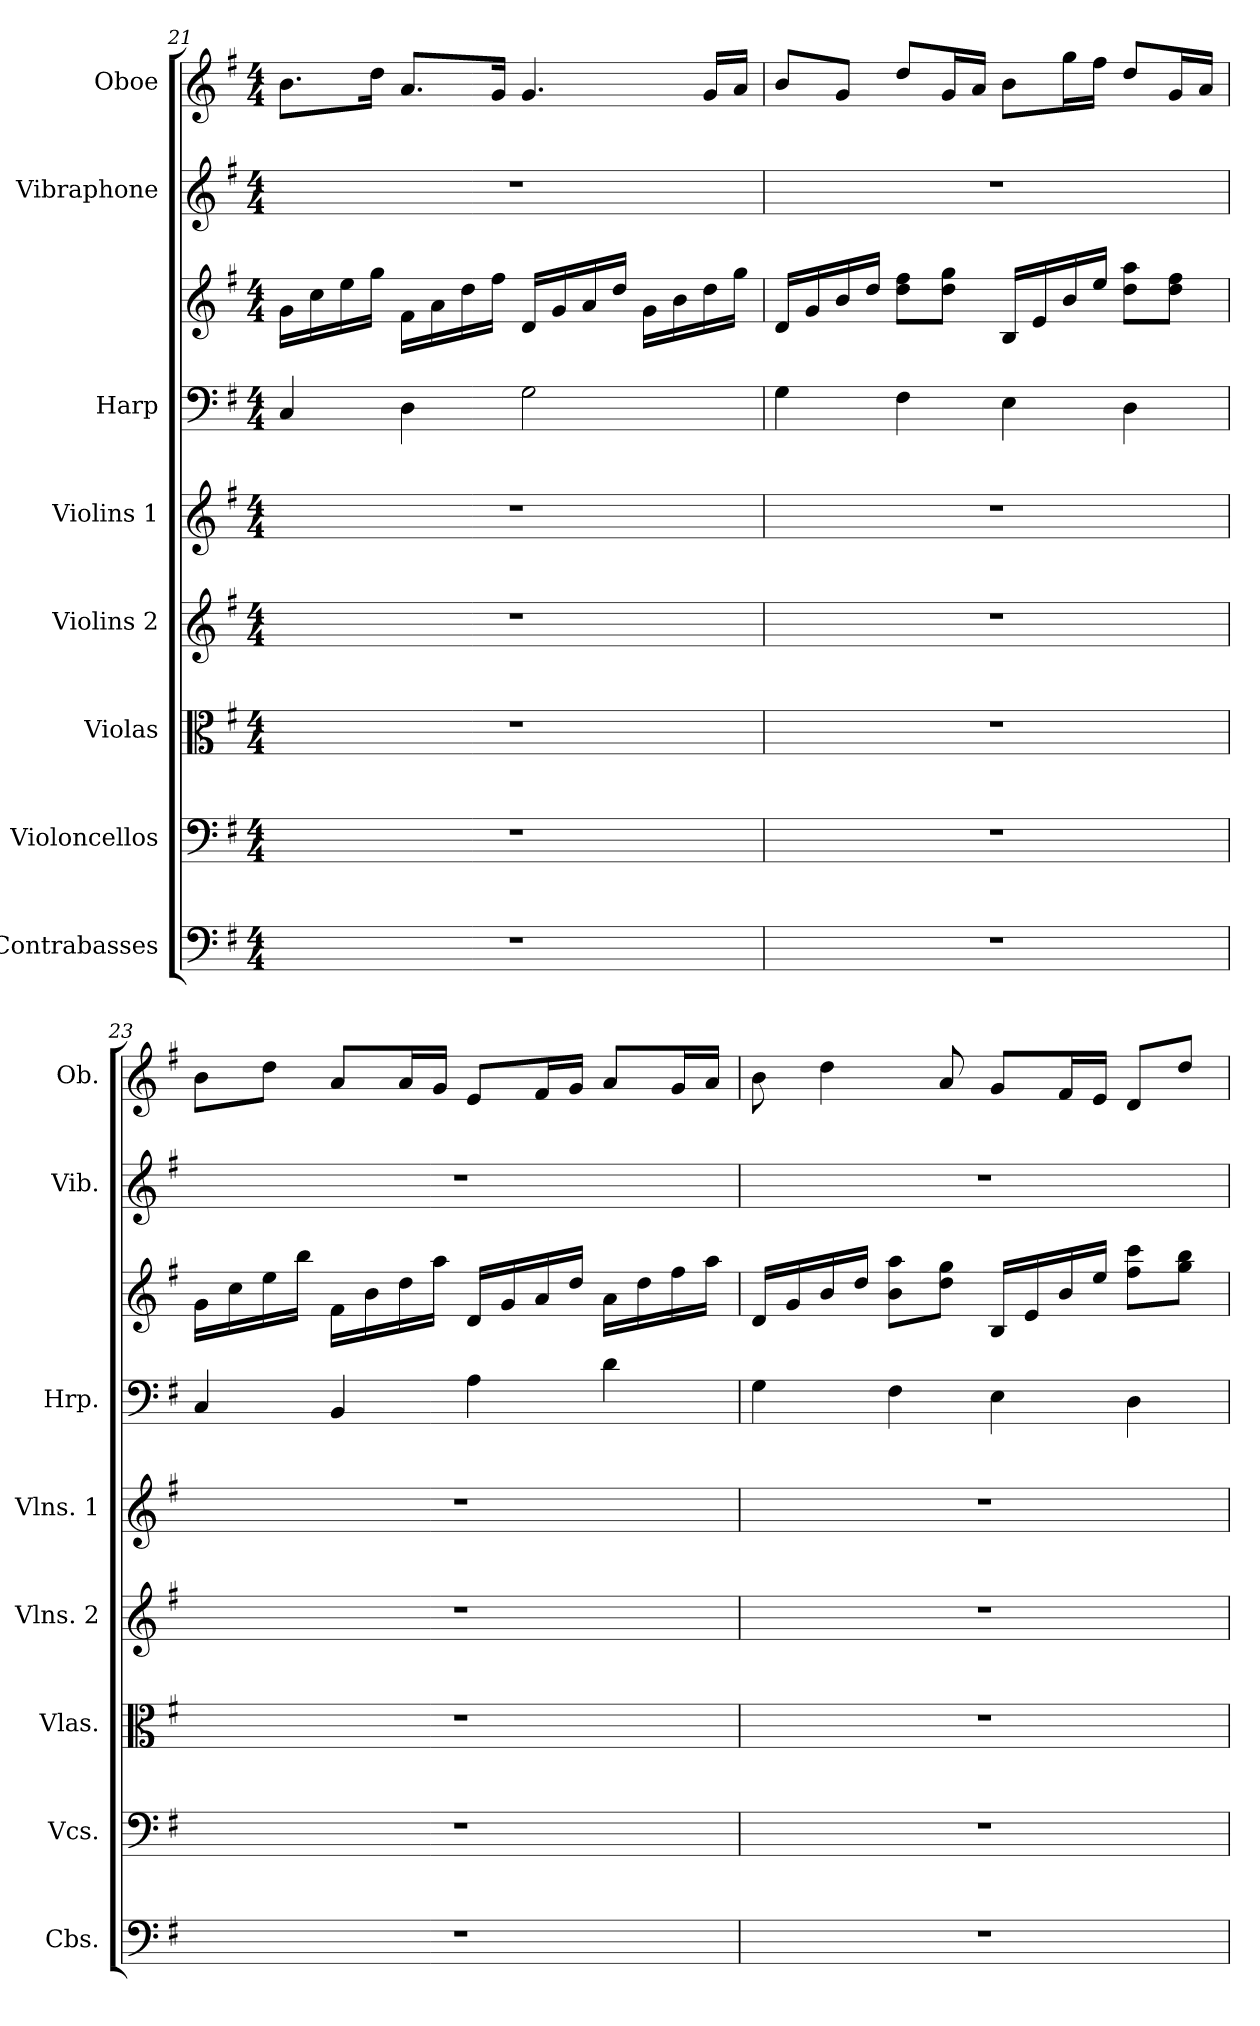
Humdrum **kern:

**kern	**kern	**kern	**kern	**kern	**kern	**kern	**kern	**kern
*part8	*part7	*part6	*part5	*part4	*part3	*part3	*part2	*part1
*staff9	*staff8	*staff7	*staff6	*staff5	*staff4	*staff3	*staff2	*staff1
*I"Contrabasses	*I"Violoncellos	*I"Violas	*I"Violins 2	*I"Violins 1	*I"Harp	*	*I"Vibraphone	*I"Oboe
*I'Cbs.	*I'Vcs.	*I'Vlas.	*I'Vlns. 2	*I'Vlns. 1	*I'Hrp.	*	*I'Vib.	*I'Ob.
!!LO:PB:g=z
*clefF4	*clefF4	*clefC3	*clefG2	*clefG2	*clefF4	*clefG2	*clefG2	*clefG2
*ITrd7c12	*	*	*	*	*	*	*	*
*k[f#]	*k[f#]	*k[f#]	*k[f#]	*k[f#]	*k[f#]	*k[f#]	*k[f#]	*k[f#]
*M4/4	*M4/4	*M4/4	*M4/4	*M4/4	*M4/4	*M4/4	*M4/4	*M4/4
=21	=21	=21	=21	=21	=21	=21	=21	=21
1r	1r	1r	1r	1r	4C/	16g\LL	1r	8.b\L
.	.	.	.	.	.	16cc\	.	.
.	.	.	.	.	.	16ee\	.	.
.	.	.	.	.	.	16gg\JJ	.	16dd\Jk
.	.	.	.	.	4D\	16f#\LL	.	8.a/L
.	.	.	.	.	.	16a\	.	.
.	.	.	.	.	.	16dd\	.	.
.	.	.	.	.	.	16ff#\JJ	.	16g/Jk
.	.	.	.	.	2G\	16d/LL	.	4.g/
.	.	.	.	.	.	16g/	.	.
.	.	.	.	.	.	16a/	.	.
.	.	.	.	.	.	16dd/JJ	.	.
.	.	.	.	.	.	16g\LL	.	.
.	.	.	.	.	.	16b\	.	.
.	.	.	.	.	.	16dd\	.	16g/LL
.	.	.	.	.	.	16gg\JJ	.	16a/JJ
=22	=22	=22	=22	=22	=22	=22	=22	=22
1r	1r	1r	1r	1r	4G\	16d/LL	1r	8b/L
.	.	.	.	.	.	16g/	.	.
.	.	.	.	.	.	16b/	.	8g/J
.	.	.	.	.	.	16dd/JJ	.	.
.	.	.	.	.	4F#\	8dd\ 8ff#\L	.	8dd/L
.	.	.	.	.	.	8dd\ 8gg\J	.	16g/L
.	.	.	.	.	.	.	.	16a/JJ
.	.	.	.	.	4E\	16B/LL	.	8b\L
.	.	.	.	.	.	16e/	.	.
.	.	.	.	.	.	16b/	.	16gg\L
.	.	.	.	.	.	16ee/JJ	.	16ff#\JJ
.	.	.	.	.	4D\	8dd\ 8aa\L	.	8dd/L
.	.	.	.	.	.	8dd\ 8ff#\J	.	16g/L
.	.	.	.	.	.	.	.	16a/JJ
!!LO:PB:g=z
=23	=23	=23	=23	=23	=23	=23	=23	=23
1r	1r	1r	1r	1r	4C/	16g\LL	1r	8b\L
.	.	.	.	.	.	16cc\	.	.
.	.	.	.	.	.	16ee\	.	8dd\J
.	.	.	.	.	.	16bb\JJ	.	.
.	.	.	.	.	4BB/	16f#\LL	.	8a/L
.	.	.	.	.	.	16b\	.	.
.	.	.	.	.	.	16dd\	.	16a/L
.	.	.	.	.	.	16aa\JJ	.	16g/JJ
.	.	.	.	.	4A\	16d/LL	.	8e/L
.	.	.	.	.	.	16g/	.	.
.	.	.	.	.	.	16a/	.	16f#/L
.	.	.	.	.	.	16dd/JJ	.	16g/JJ
.	.	.	.	.	4d\	16a\LL	.	8a/L
.	.	.	.	.	.	16dd\	.	.
.	.	.	.	.	.	16ff#\	.	16g/L
.	.	.	.	.	.	16aa\JJ	.	16a/JJ
=24	=24	=24	=24	=24	=24	=24	=24	=24
1r	1r	1r	1r	1r	4G\	16d/LL	1r	8b\
.	.	.	.	.	.	16g/	.	.
.	.	.	.	.	.	16b/	.	4dd\
.	.	.	.	.	.	16dd/JJ	.	.
.	.	.	.	.	4F#\	8b\ 8aa\L	.	.
.	.	.	.	.	.	8dd\ 8gg\J	.	8a/
.	.	.	.	.	4E\	16B/LL	.	8g/L
.	.	.	.	.	.	16e/	.	.
.	.	.	.	.	.	16b/	.	16f#/L
.	.	.	.	.	.	16ee/JJ	.	16e/JJ
.	.	.	.	.	4D\	8ff#\ 8ccc\L	.	8d/L
.	.	.	.	.	.	8gg\ 8bb\J	.	8dd/J
=	=	=	=	=	=	=	=	=
*-	*-	*-	*-	*-	*-	*-	*-	*-
